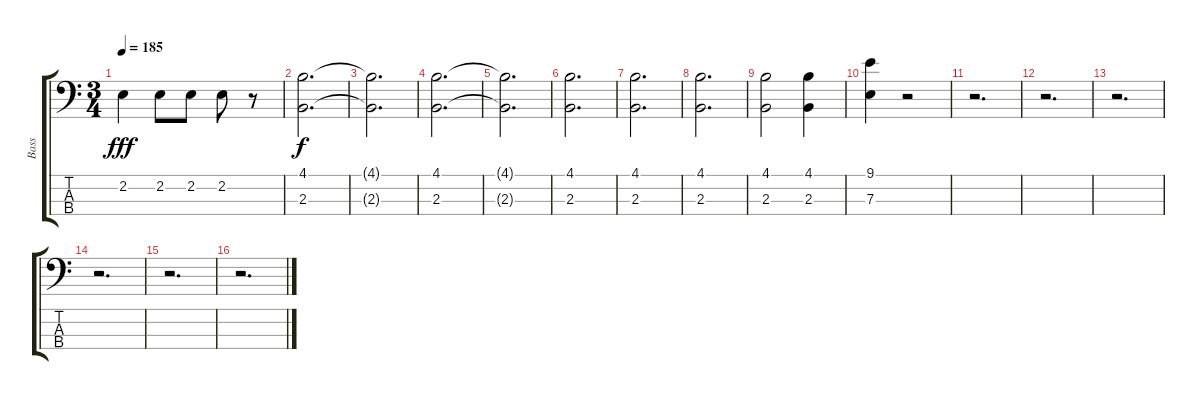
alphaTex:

\track ("Bass" "Bass") {instrument fretlessbass}
\staff {score tabs}
\tuning (G2 D2 A1 E1) {hide}
\ts (3 4)
\tempo 185
\clef f4
\ks c
2.2.4{dy fff} 2.2.8 2.2.8 2.2.8 r.8 |
(4.1 2.3).2{d dy f} |
(4.1{t} 2.3{t}).2{d} |
(4.1 2.3).2{d} |
(4.1{t} 2.3{t}).2{d} |
(4.1 2.3).2{d} |
(4.1 2.3).2{d} |
(4.1 2.3).2{d} |
(4.1 2.3).2 (4.1 2.3).4 |
(9.1 7.3).4 r.2 |
r.2{d} |
r.2{d} |
r.2{d} |
r.2{d} |
r.2{d} |
r.2{d}
